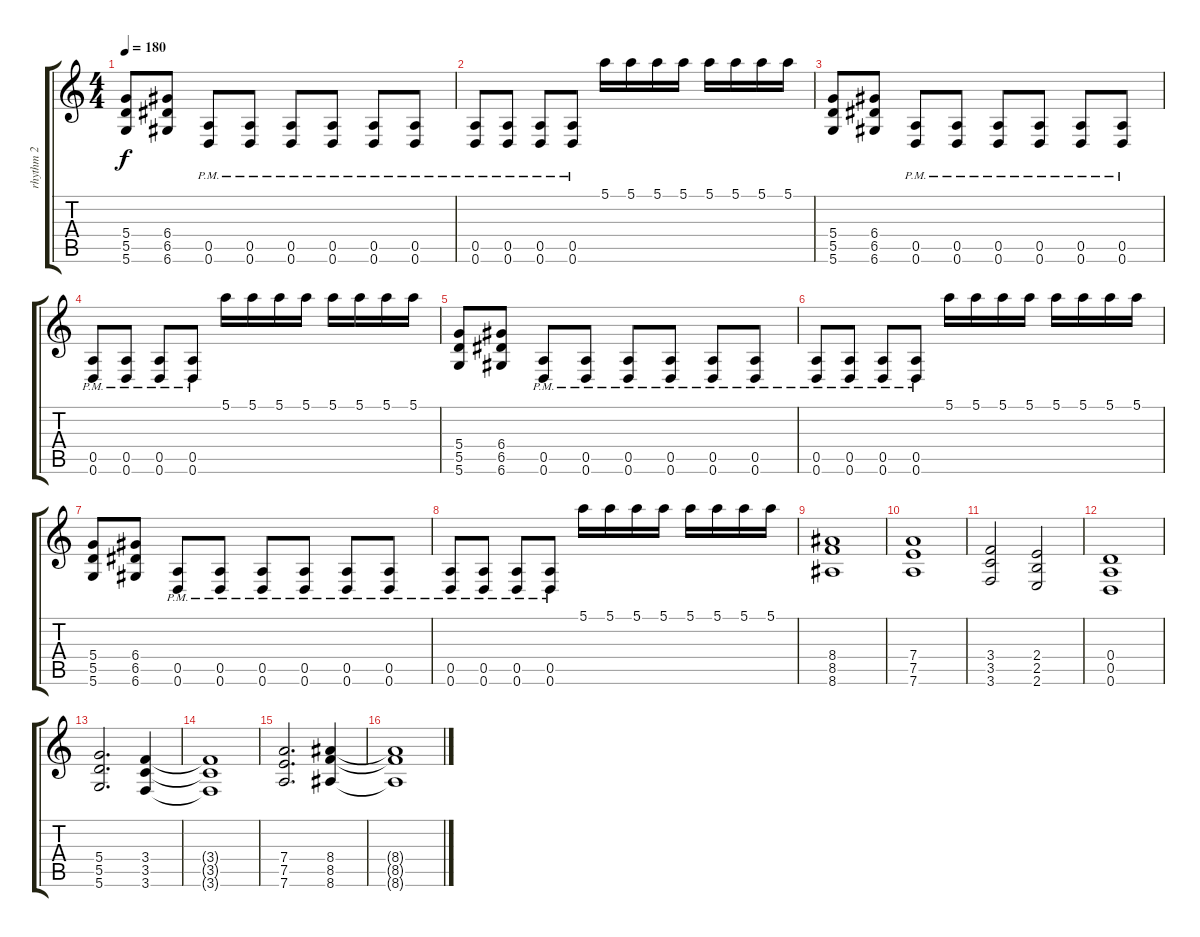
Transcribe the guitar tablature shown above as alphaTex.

\track ("rhythm 2" "rhythm 2") {instrument distortionguitar}
\staff {score tabs}
\tuning (E4 B3 G3 D3 A2 D2) {hide}
\ts (4 4)
\tempo 180
\clef g2
\ks c
(5.4 5.5 5.6).8{dy f} (6.4 6.5 6.6).8 (0.5{pm} 0.6{pm}).8 (0.5{pm} 0.6{pm}).8 (0.5{pm} 0.6{pm}).8 (0.5{pm} 0.6{pm}).8 (0.5{pm} 0.6{pm}).8 (0.5{pm} 0.6{pm}).8 |
(0.5{pm} 0.6{pm}).8 (0.5{pm} 0.6{pm}).8 (0.5{pm} 0.6{pm}).8 (0.5{pm} 0.6{pm}).8 5.1.16 5.1.16 5.1.16 5.1.16 5.1.16 5.1.16 5.1.16 5.1.16 |
(5.4 5.5 5.6).8 (6.4 6.5 6.6).8 (0.5{pm} 0.6{pm}).8 (0.5{pm} 0.6{pm}).8 (0.5{pm} 0.6{pm}).8 (0.5{pm} 0.6{pm}).8 (0.5{pm} 0.6{pm}).8 (0.5{pm} 0.6{pm}).8 |
(0.5{pm} 0.6{pm}).8 (0.5{pm} 0.6{pm}).8 (0.5{pm} 0.6{pm}).8 (0.5{pm} 0.6{pm}).8 5.1.16 5.1.16 5.1.16 5.1.16 5.1.16 5.1.16 5.1.16 5.1.16 |
(5.4 5.5 5.6).8 (6.4 6.5 6.6).8 (0.5{pm} 0.6{pm}).8 (0.5{pm} 0.6{pm}).8 (0.5{pm} 0.6{pm}).8 (0.5{pm} 0.6{pm}).8 (0.5{pm} 0.6{pm}).8 (0.5{pm} 0.6{pm}).8 |
(0.5{pm} 0.6{pm}).8 (0.5{pm} 0.6{pm}).8 (0.5{pm} 0.6{pm}).8 (0.5{pm} 0.6{pm}).8 5.1.16 5.1.16 5.1.16 5.1.16 5.1.16 5.1.16 5.1.16 5.1.16 |
(5.4 5.5 5.6).8 (6.4 6.5 6.6).8 (0.5{pm} 0.6{pm}).8 (0.5{pm} 0.6{pm}).8 (0.5{pm} 0.6{pm}).8 (0.5{pm} 0.6{pm}).8 (0.5{pm} 0.6{pm}).8 (0.5{pm} 0.6{pm}).8 |
(0.5{pm} 0.6{pm}).8 (0.5{pm} 0.6{pm}).8 (0.5{pm} 0.6{pm}).8 (0.5{pm} 0.6{pm}).8 5.1.16 5.1.16 5.1.16 5.1.16 5.1.16 5.1.16 5.1.16 5.1.16 |
(8.4 8.5 8.6).1 |
(7.4 7.5 7.6).1 |
(3.4 3.5 3.6).2 (2.4 2.5 2.6).2 |
(0.4 0.5 0.6).1 |
(5.4 5.5 5.6).2{d} (3.4 3.5 3.6).4 |
(3.4{t} 3.5{t} 3.6{t}).1 |
(7.4 7.5 7.6).2{d} (8.4 8.5 8.6).4 |
(8.4{t} 8.5{t} 8.6{t}).1
